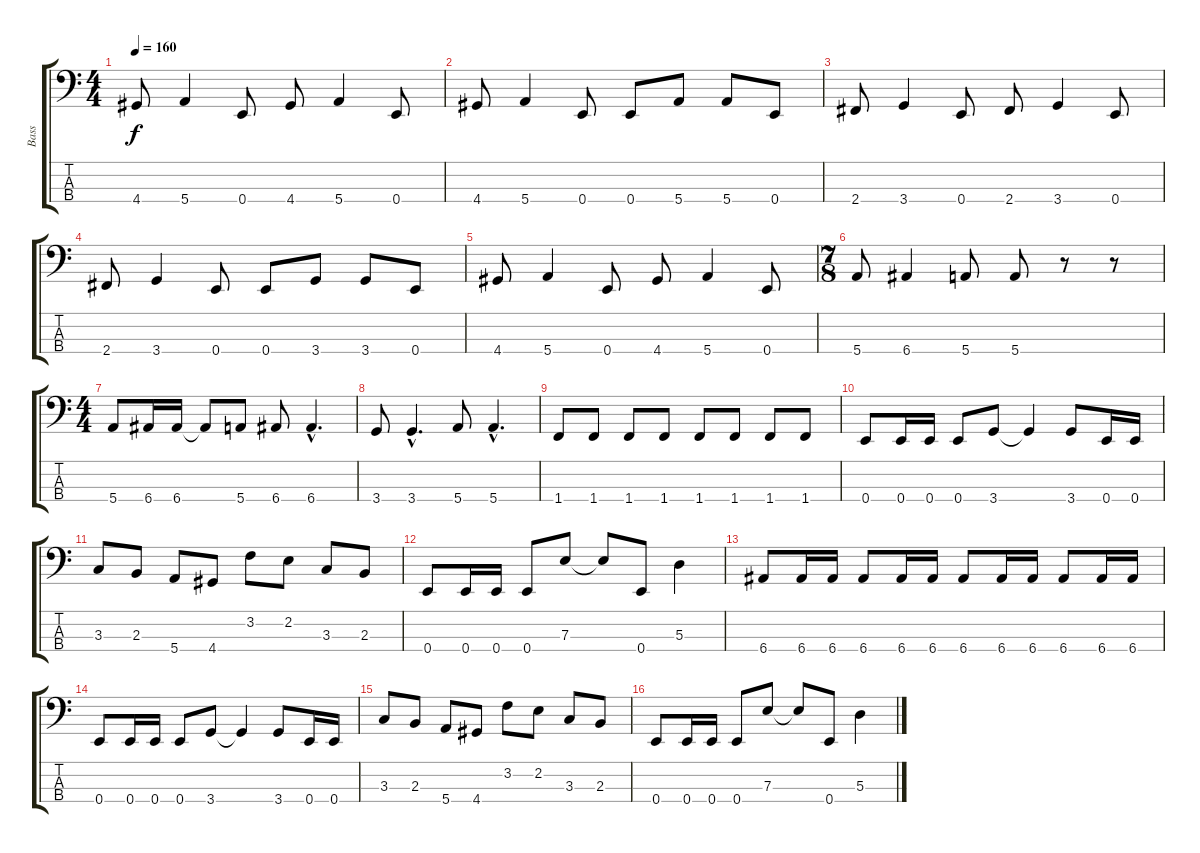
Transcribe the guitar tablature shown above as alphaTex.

\track ("Bass" "Bass") {instrument electricbasspick}
\staff {score tabs}
\tuning (G2 D2 A1 E1) {hide}
\ts (4 4)
\tempo 160
\clef f4
\ks c
4.4.8{dy f} 5.4.4 0.4.8 4.4.8 5.4.4 0.4.8 |
4.4.8 5.4.4 0.4.8 0.4.8 5.4.8 5.4.8 0.4.8 |
2.4.8 3.4.4 0.4.8 2.4.8 3.4.4 0.4.8 |
2.4.8 3.4.4 0.4.8 0.4.8 3.4.8 3.4.8 0.4.8 |
4.4.8 5.4.4 0.4.8 4.4.8 5.4.4 0.4.8 |
\ts (7 8)
5.4.8 6.4.4 5.4.8 5.4.8 r.8 r.8 |
\ts (4 4)
5.4.8 6.4.16 6.4.16 6.4{t}.8 5.4.8 6.4.8 6.4{hac}.4{d} |
3.4.8 3.4{hac}.4{d} 5.4.8 5.4{hac}.4{d} |
1.4.8 1.4.8 1.4.8 1.4.8 1.4.8 1.4.8 1.4.8 1.4.8 |
0.4.8 0.4.16 0.4.16 0.4.8 3.4.8 3.4{t}.4 3.4.8 0.4.16 0.4.16 |
3.3.8 2.3.8 5.4.8 4.4.8 3.2.8 2.2.8 3.3.8 2.3.8 |
0.4.8 0.4.16 0.4.16 0.4.8 7.3.8 7.3{t}.8 0.4.8 5.3.4 |
6.4.8 6.4.16 6.4.16 6.4.8 6.4.16 6.4.16 6.4.8 6.4.16 6.4.16 6.4.8 6.4.16 6.4.16 |
0.4.8 0.4.16 0.4.16 0.4.8 3.4.8 3.4{t}.4 3.4.8 0.4.16 0.4.16 |
3.3.8 2.3.8 5.4.8 4.4.8 3.2.8 2.2.8 3.3.8 2.3.8 |
0.4.8 0.4.16 0.4.16 0.4.8 7.3.8 7.3{t}.8 0.4.8 5.3.4
